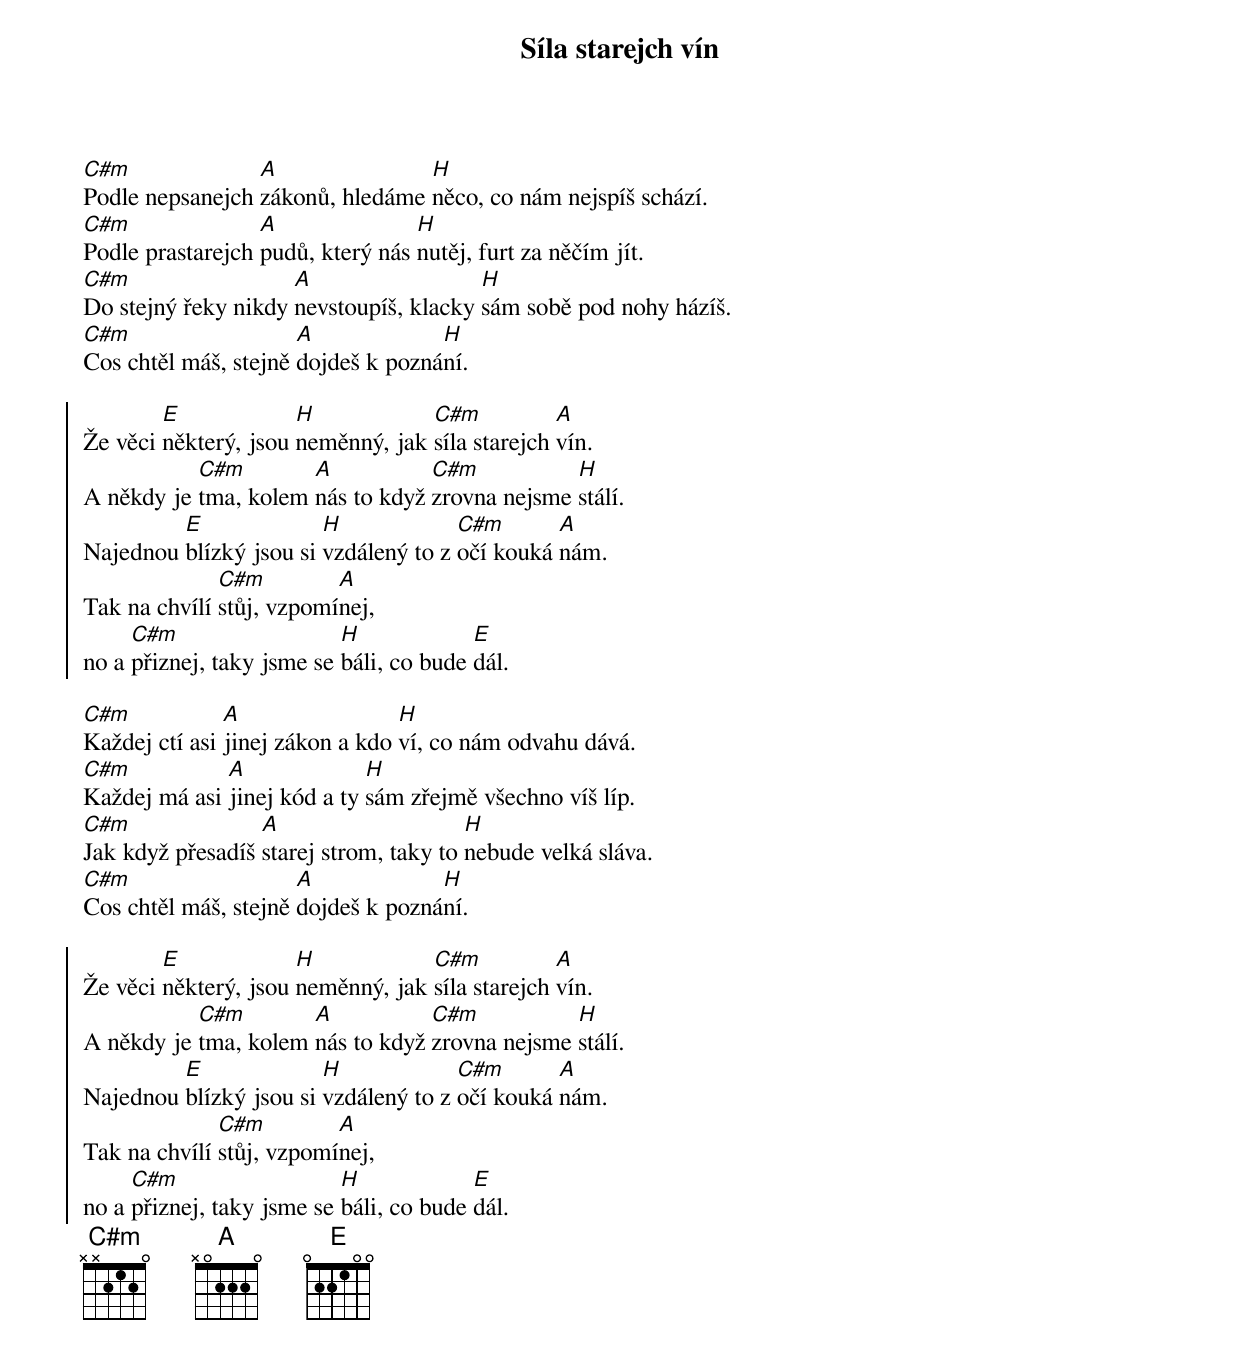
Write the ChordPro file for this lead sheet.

{title: Síla starejch vín}
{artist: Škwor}
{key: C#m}
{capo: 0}
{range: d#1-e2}
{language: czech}
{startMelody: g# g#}
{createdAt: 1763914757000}
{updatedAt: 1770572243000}
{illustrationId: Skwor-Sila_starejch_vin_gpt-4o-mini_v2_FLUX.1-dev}
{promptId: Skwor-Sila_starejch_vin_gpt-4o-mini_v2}

{start_of_verse}
[C#m]Podle nepsanejch [A]zákonů, hledáme [H]něco, co nám nejspíš schází.
[C#m]Podle prastarejch [A]pudů, který nás [H]nutěj, furt za něčím jít.
[C#m]Do stejný řeky nikdy [A]nevstoupíš, klacky [H]sám sobě pod nohy házíš.
[C#m]Cos chtěl máš, stejně [A]dojdeš k pozná[H]ní.
{end_of_verse}

{start_of_chorus}
Že věci [E]některý, jsou [H]neměnný, jak [C#m]síla starejch [A]vín.
A někdy je [C#m]tma, kolem [A]nás to když [C#m]zrovna nejsme [H]stálí.
Najednou [E]blízký jsou si [H]vzdálený to z [C#m]očí kouká [A]nám.
Tak na chvílí [C#m]stůj, vzpomí[A]nej,
no a [C#m]přiznej, taky jsme se [H]báli, co bude [E]dál.
{end_of_chorus}

{start_of_verse}
[C#m]Každej ctí asi [A]jinej zákon a kdo [H]ví, co nám odvahu dává.
[C#m]Každej má asi [A]jinej kód a ty [H]sám zřejmě všechno víš líp.
[C#m]Jak když přesadíš [A]starej strom, taky to [H]nebude velká sláva.
[C#m]Cos chtěl máš, stejně [A]dojdeš k pozná[H]ní.
{end_of_verse}

{start_of_chorus}
Že věci [E]některý, jsou [H]neměnný, jak [C#m]síla starejch [A]vín.
A někdy je [C#m]tma, kolem [A]nás to když [C#m]zrovna nejsme [H]stálí.
Najednou [E]blízký jsou si [H]vzdálený to z [C#m]očí kouká [A]nám.
Tak na chvílí [C#m]stůj, vzpomí[A]nej,
no a [C#m]přiznej, taky jsme se [H]báli, co bude [E]dál.
{end_of_chorus}
